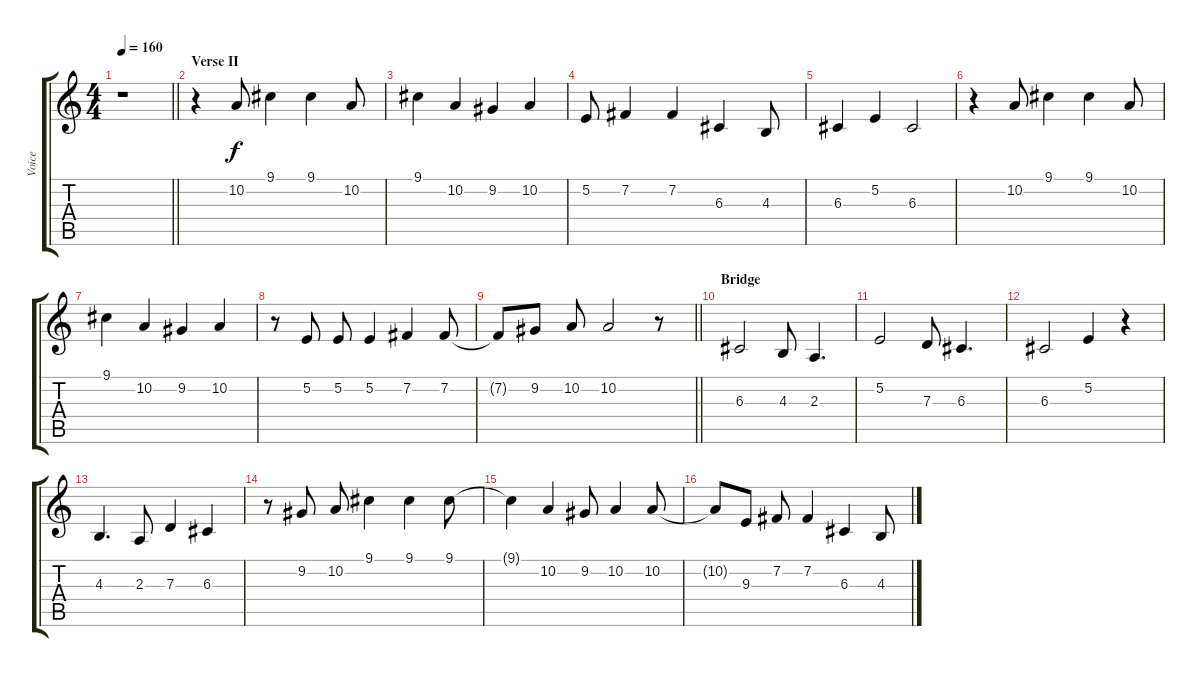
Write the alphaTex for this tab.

\track ("Voice" "Voice") {instrument clarinet}
\staff {score tabs}
\tuning (E4 B3 G3 D3 A2 E2) {hide}
\ts (4 4)
\tempo 160
\clef g2
\barLineRight lightlight
\ks c
r.1{dy f} |
\section ("" "Verse II")
r.4 10.2.8 9.1.4 9.1.4 10.2.8 |
9.1.4 10.2.4 9.2.4 10.2.4 |
5.2.8 7.2.4 7.2.4 6.3.4 4.3.8 |
6.3.4 5.2.4 6.3.2 |
r.4 10.2.8 9.1.4 9.1.4 10.2.8 |
9.1.4 10.2.4 9.2.4 10.2.4 |
r.8 5.2.8 5.2.8 5.2.4 7.2.4 7.2.8 |
\barLineRight lightlight
7.2{t}.8 9.2.8 10.2.8 10.2.2 r.8 |
\section ("" "Bridge")
6.3.2 4.3.8 2.3.4{d} |
5.2.2 7.3.8 6.3.4{d} |
6.3.2 5.2.4 r.4 |
4.3.4{d} 2.3.8 7.3.4 6.3.4 |
r.8 9.2.8 10.2.8 9.1.4 9.1.4 9.1.8 |
9.1{t}.4 10.2.4 9.2.8 10.2.4 10.2.8 |
10.2{t}.8 9.3.8 7.2.8 7.2.4 6.3.4 4.3.8
